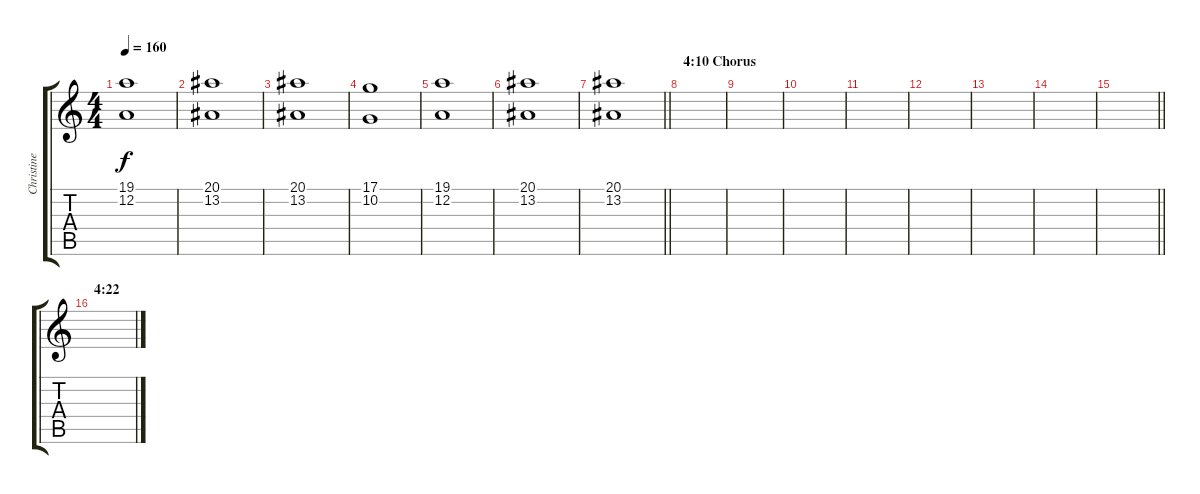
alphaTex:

\track ("Christine S." "Christine ") {instrument pad8sweep}
\staff {score tabs}
\tuning (D4 A3 F3 C3 G2 D2) {hide}
\ts (4 4)
\tempo 160
\clef g2
\ks c
(19.1 12.2).1{dy f} |
(20.1 13.2).1 |
(20.1 13.2).1 |
(17.1 10.2).1 |
(19.1 12.2).1 |
(20.1 13.2).1 |
\barLineRight lightlight
(20.1 13.2).1 |
\section ("" "4:10 Chorus")
|
|
|
|
|
|
|
\barLineRight lightlight
|
\section ("" "4:22")
